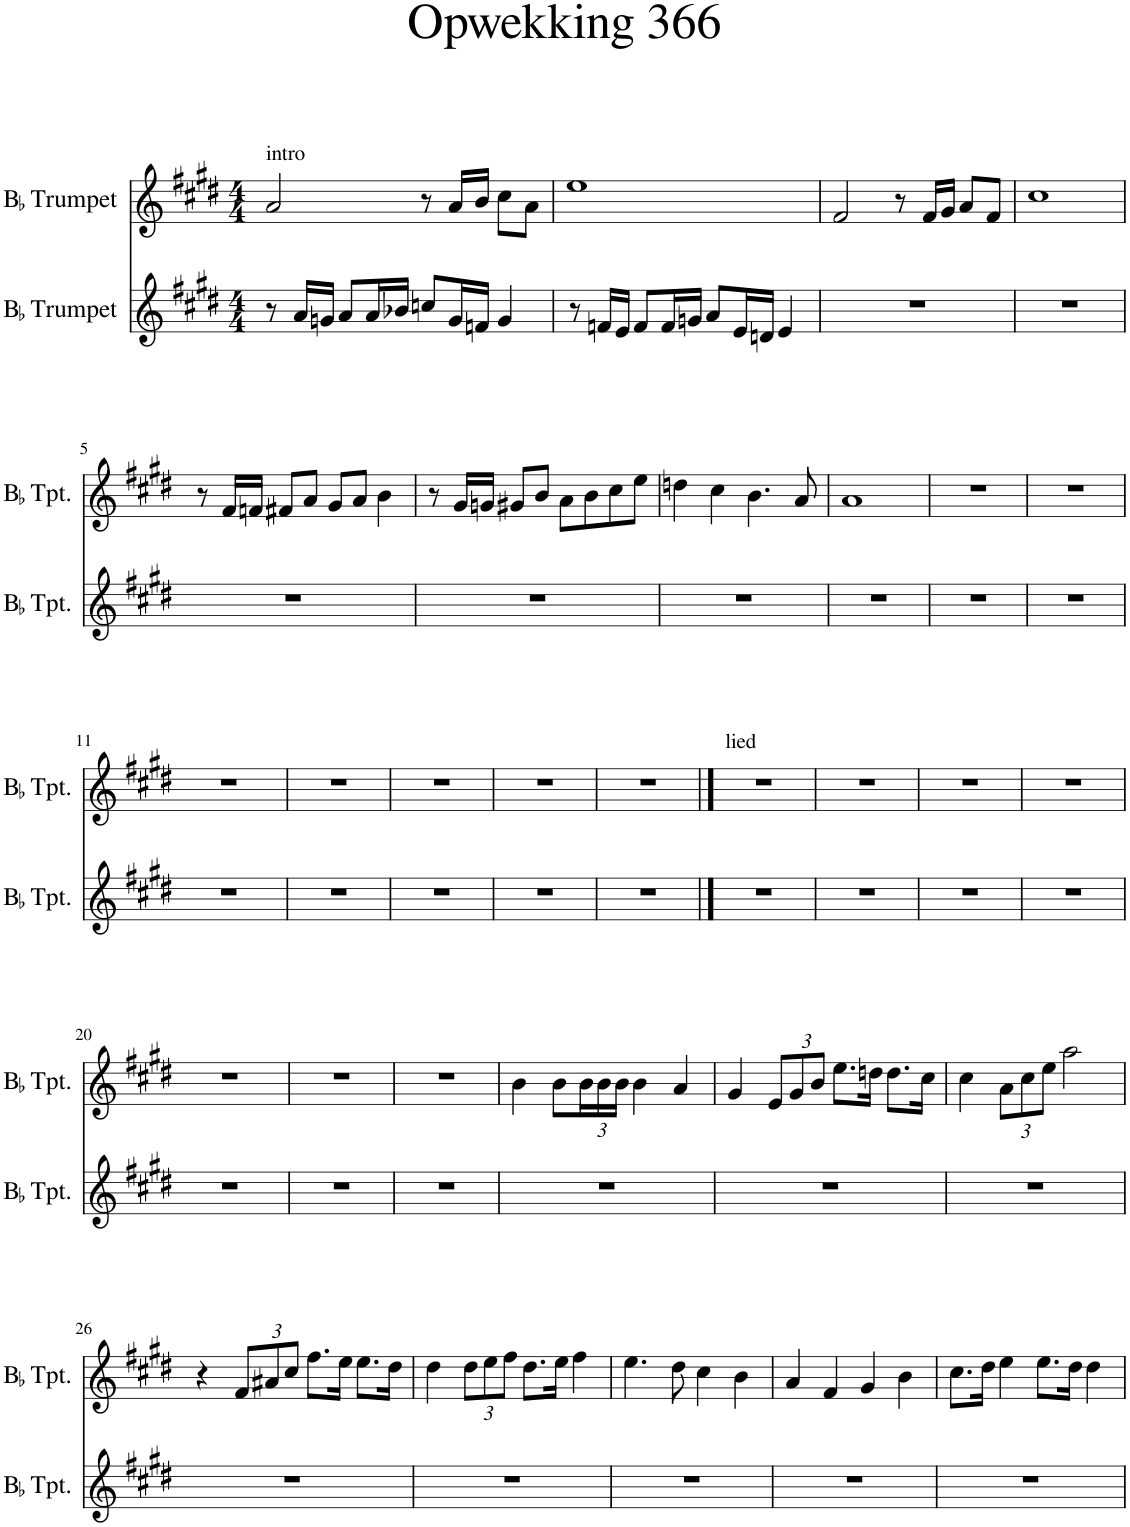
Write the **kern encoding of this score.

**kern	**kern
*part2	*part1
*staff2	*staff1
*I"BaccidentalFlat Trumpet	*I"BaccidentalFlat Trumpet
*I'BaccidentalFlat Tpt.	*I'BaccidentalFlat Tpt.
*clefG2	*clefG2
*Trd1c2	*Trd1c2
*k[f#c#g#d#]	*k[f#c#g#d#]
*M4/4	*M4/4
=1	=1
!	!LO:TX:a:t=intro
8r	2a/
16a/LL	.
16gn/JJ	.
8a/L	.
16a/L	.
16b-X/JJ	.
8ccn/L	8r
16g/L	16a/LL
16fn/JJ	16b/JJ
4g/	8cc#\L
.	8a\J
=2	=2
8r	1ee
16fn/LL	.
16e/JJ	.
8f/L	.
16f/L	.
16gn/JJ	.
8a/L	.
16e/L	.
16dn/JJ	.
4e/	.
=3	=3
1r	2f#/
.	8r
.	16f#/LL
.	16g#/JJ
.	8a/L
.	8f#/J
=4	=4
1r	1cc#
!!LO:LB:g=z
=5	=5
1r	8r
.	16f#/LL
.	16fn/JJ
.	8f#X/L
.	8a/J
.	8g#/L
.	8a/J
.	4b\
=6	=6
1r	8r
.	16g#/LL
.	16gn/JJ
.	8g#X/L
.	8b/J
.	8a\L
.	8b\
.	8cc#\
.	8ee\J
=7	=7
1r	4ddn\
.	4cc#\
.	4.b\
.	8a/
=8	=8
1r	1a
=9	=9
1r	1r
=10	=10
1r	1r
!!LO:LB:g=z
=11	=11
1r	1r
=12	=12
1r	1r
=13	=13
1r	1r
=14	=14
1r	1r
=15	=15
1r	1r
==16	==16
!	!LO:TX:a:t=lied
1r	1r
=17	=17
1r	1r
=18	=18
1r	1r
=19	=19
1r	1r
!!LO:LB:g=z
=20	=20
1r	1r
=21	=21
1r	1r
=22	=22
1r	1r
=23	=23
1r	4b\
.	8b\L
*	*Xbrackettup
.	24b\L
.	24b\
.	24b\JJ
.	4b\
.	4a/
=24	=24
1r	4g#/
.	12e/L
.	12g#/
.	12b/J
.	8.ee\L
.	16ddn\Jk
.	8.dd\L
.	16cc#\Jk
=25	=25
1r	4cc#\
.	12a\L
.	12cc#\
.	12ee\J
.	2aa\
!!LO:LB:g=z
=26	=26
1r	4r
.	12f#/L
.	12a#X/
.	12cc#/J
.	8.ff#\L
.	16ee\Jk
.	8.ee\L
.	16dd#\Jk
=27	=27
1r	4dd#\
.	12dd#\L
.	12ee\
.	12ff#\J
.	8.dd#\L
.	16ee\Jk
.	4ff#\
=28	=28
1r	4.ee\
.	8dd#\
.	4cc#\
.	4b\
=29	=29
1r	4a/
.	4f#/
.	4g#/
.	4b\
=30	=30
1r	8.cc#\L
.	16dd#\Jk
.	4ee\
.	8.ee\L
.	16dd#\Jk
.	4dd#\
=	=
*-	*-
